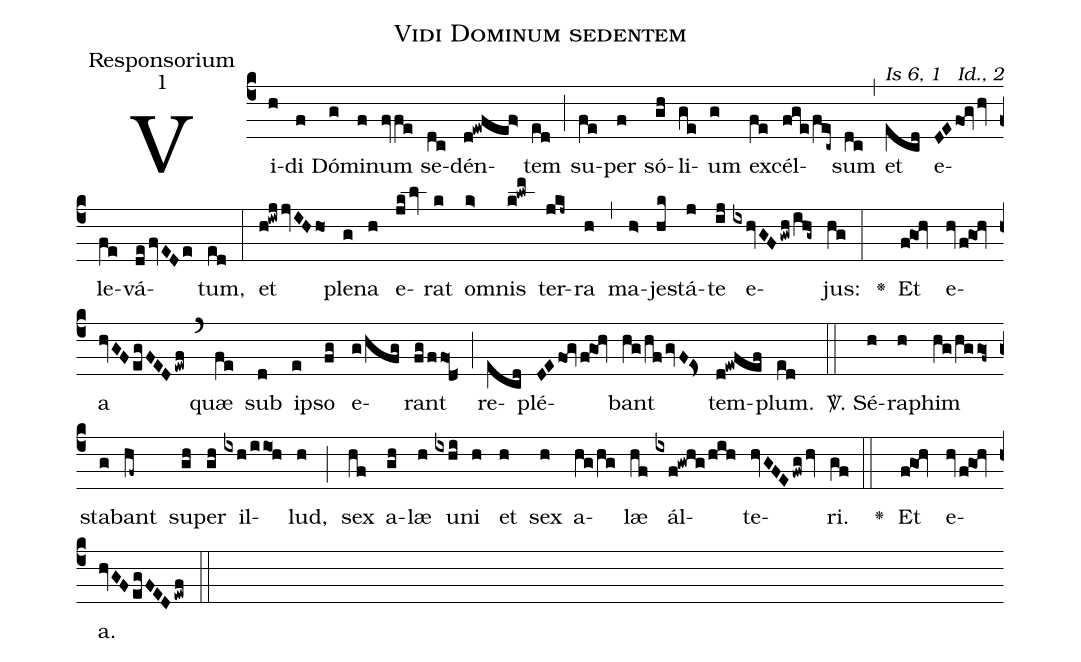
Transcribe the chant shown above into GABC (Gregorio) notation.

name:Vidi Dominum sedentem;
office-part:Responsorium;
mode:1;
commentary:Is 6, 1 ꝟ Id., 2;
%%
(c4)Vi(h)di(f) Dó(g)mi(f)num(fvfe) se(dc)dén(d!ewfef>)tem(ed) (;)
su(fe)per(f) só(gh)li(ge)um(g) ex(fe)cél(fge/fec~)sum(dc) (,)
et(ecd) e(DEfo1g/hv)le(fe)vá(defvEDe)tum,(ed) (:)
et(h!iwjjvIHho1) ple(g)na(h) e(jklv)rat(k) om(k>)nis(k!lwm) ter(jkj~)ra(h) (,)
ma(h>)je(hk)stá(j)te(ij) e(ixhvGFgwh/ihg~)jus:(hg) (:)

<v>\greheightstar</v>()
Et(f!go1!hv) e(hvf!go1!hv)a(hvGFegFEDewf) (`)
quæ(fe) sub(d) i(e)pso(fg) e(g/hfg)rant(fg/f/fo1d<) (;)
re(ecd)plé(DEfo1g/f!go1!hv)bant(hg/hfgvF!es>) tem(d!ewfef)plum.(ed) (::)

<sp>V/</sp>.
Sé(h)ra(h)phim(hg/hg/go1f~) sta(g)bant(hf~) su(gh)per(gh) il(ixh/iio1h)lud,(h) (;)
sex(hf) a(gh)læ(h) u(ixhi)ni(h)
et(h) sex(h) a(hg/hg)læ(hf) ál(ixf!gwhg/hih)te(hvGFEfwghv)ri.(gf) (::)

<v>\greheightstar</v>() Et(f!go1!hv) e(hvf!go1!hv)a.(hvGFegFEDewf) (::)
